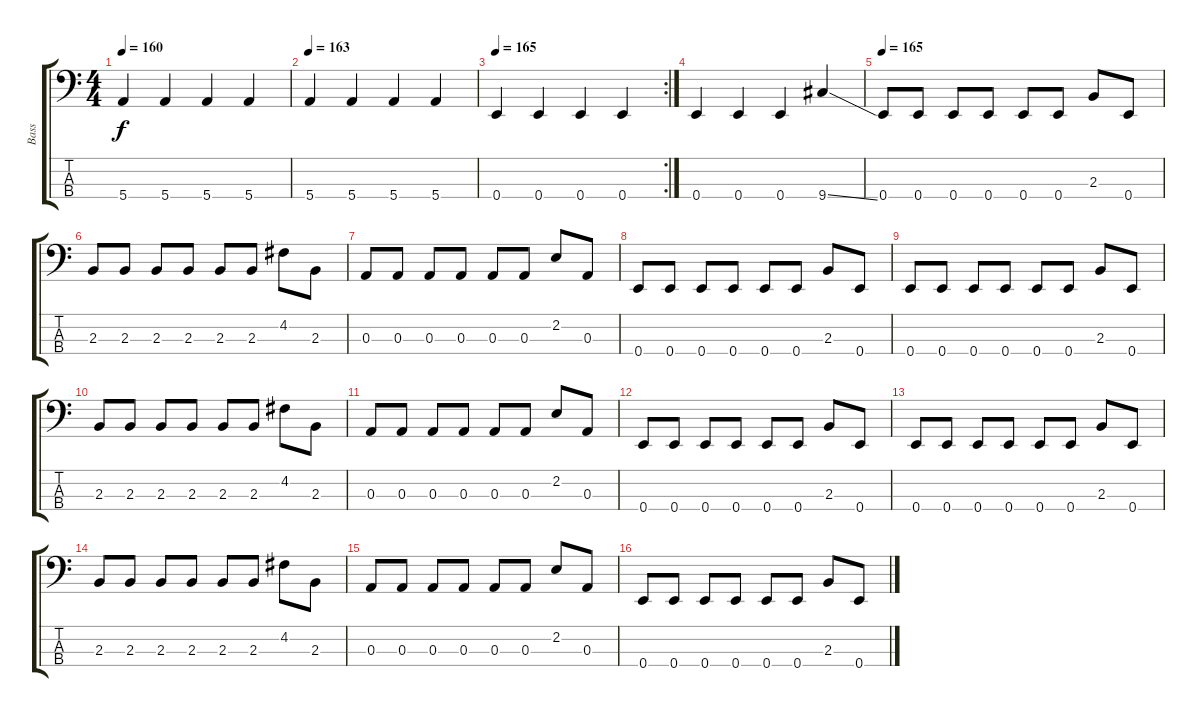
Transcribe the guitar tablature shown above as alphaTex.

\track ("Bass" "Bass") {instrument electricbassfinger}
\staff {score tabs}
\tuning (G2 D2 A1 E1) {hide}
\ts (4 4)
\tempo 160
\clef f4
\ks c
5.4.4{dy f} 5.4.4 5.4.4 5.4.4 |
\tempo 163
5.4.4 5.4.4 5.4.4 5.4.4 |
\rc 2
\tempo 165
0.4.4 0.4.4 0.4.4 0.4.4 |
0.4.4 0.4.4 0.4.4 9.4{ss}.4 |
\tempo 165
0.4.8 0.4.8 0.4.8 0.4.8 0.4.8 0.4.8 2.3.8 0.4.8 |
2.3.8 2.3.8 2.3.8 2.3.8 2.3.8 2.3.8 4.2.8 2.3.8 |
0.3.8 0.3.8 0.3.8 0.3.8 0.3.8 0.3.8 2.2.8 0.3.8 |
0.4.8 0.4.8 0.4.8 0.4.8 0.4.8 0.4.8 2.3.8 0.4.8 |
0.4.8 0.4.8 0.4.8 0.4.8 0.4.8 0.4.8 2.3.8 0.4.8 |
2.3.8 2.3.8 2.3.8 2.3.8 2.3.8 2.3.8 4.2.8 2.3.8 |
0.3.8 0.3.8 0.3.8 0.3.8 0.3.8 0.3.8 2.2.8 0.3.8 |
0.4.8 0.4.8 0.4.8 0.4.8 0.4.8 0.4.8 2.3.8 0.4.8 |
0.4.8 0.4.8 0.4.8 0.4.8 0.4.8 0.4.8 2.3.8 0.4.8 |
2.3.8 2.3.8 2.3.8 2.3.8 2.3.8 2.3.8 4.2.8 2.3.8 |
0.3.8 0.3.8 0.3.8 0.3.8 0.3.8 0.3.8 2.2.8 0.3.8 |
0.4.8 0.4.8 0.4.8 0.4.8 0.4.8 0.4.8 2.3.8 0.4.8
